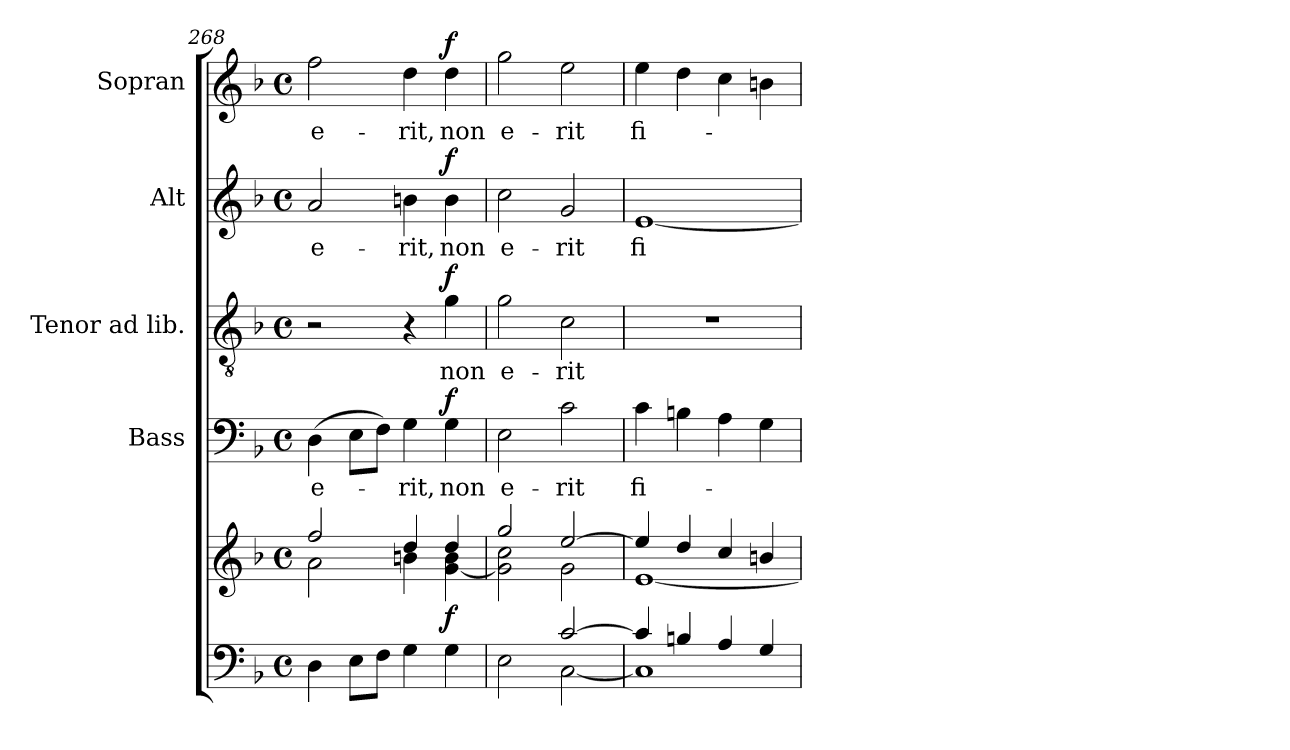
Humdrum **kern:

**kern	**kern	**dynam	**kern	**text	**dynam	**kern	**text	**dynam	**kern	**text	**dynam	**kern	**text	**dynam
*part5	*part5	*part5	*part4	*part4	*part4	*part3	*part3	*part3	*part2	*part2	*part2	*part1	*part1	*part1
*staff6	*staff5	*staff5/6	*staff4	*staff4	*staff4	*staff3	*staff3	*staff3	*staff2	*staff2	*staff2	*staff1	*staff1	*staff1
*	*	*	*I"Bass	*	*	*I"Tenor ad lib.	*	*	*I"Alt	*	*	*I"Sopran	*	*
*	*	*	*I'B.	*	*	*I'T.	*	*	*I'A.	*	*	*I'S.	*	*
*clefF4	*clefG2	*	*clefF4	*	*	*clefGv2	*	*	*clefG2	*	*	*clefG2	*	*
*k[b-]	*k[b-]	*	*k[b-]	*	*	*k[b-]	*	*	*k[b-]	*	*	*k[b-]	*	*
*F:	*F:	*	*F:	*	*	*F:	*	*	*F:	*	*	*F:	*	*
*M4/4	*M4/4	*	*M4/4	*	*	*M4/4	*	*	*M4/4	*	*	*M4/4	*	*
*met(c)	*met(c)	*	*met(c)	*	*	*met(c)	*	*	*met(c)	*	*	*met(c)	*	*
=268	=268	=268	=268	=268	=268	=268	=268	=268	=268	=268	=268	=268	=268	=268
*	*^	*	*	*	*	*	*	*	*	*	*	*	*	*
!	!	!	!	!	!LO:LY:b	!	!	!	!	!	!LO:LY:b	!	!	!LO:LY:b	!
4D\	2ff/	2a\	.	(>4D\	e-	.	2r	.	.	2a/	e-	.	2ff\	e-	.
8E\L	.	.	.	8E\L	.	.	.	.	.	.	.	.	.	.	.
8F\J	.	.	.	8F\J)	.	.	.	.	.	.	.	.	.	.	.
!	!	!	!	!	!LO:LY:b	!	!	!	!	!	!LO:LY:b	!	!	!LO:LY:b	!
4G\	4dd/	4bn\	.	4G\	-rit,	.	4r	.	.	4bn\	-rit,	.	4dd\	-rit,	.
!	!	!	!LO:DY:b	!	!LO:LY:b	!LO:DY:a	!	!LO:LY:b	!LO:DY:a	!	!LO:LY:b	!LO:DY:a	!	!LO:LY:b	!LO:DY:a
4G\	4dd/	[<4g\ 4b\	f	4G\	non	f	4g\	non	f	4b\	non	f	4dd\	non	f
=269	=269	=269	=269	=269	=269	=269	=269	=269	=269	=269	=269	=269	=269	=269	=269
*^	*	*	*	*	*	*	*	*	*	*	*	*	*	*	*
!	!	!	!	!	!	!LO:LY:b	!	!	!LO:LY:b	!	!	!LO:LY:b	!	!	!LO:LY:b	!
2ryy	2E\	2gg/	2g\] 2cc\	.	2E\	e-	.	2g\	e-	.	2cc\	e-	.	2gg\	e-	.
!	!	!	!	!	!	!LO:LY:b	!	!	!LO:LY:b	!	!	!LO:LY:b	!	!	!LO:LY:b	!
[>2c/	[<2C\	[>2ee/	2g\	.	2c\	-rit	.	2c\	-rit	.	2g/	-rit	.	2ee\	-rit	.
=270	=270	=270	=270	=270	=270	=270	=270	=270	=270	=270	=270	=270	=270	=270	=270	=270
!	!	!	!	!	!	!LO:LY:b	!	!	!	!	!	!LO:LY:b	!	!	!LO:LY:b	!
4c/]	1C]	4ee/]	[<1e	.	4c\	fi-	.	1r	.	.	[1e	fi-	.	4ee\	fi-	.
4Bn/	.	4dd/	.	.	4Bn\	.	.	.	.	.	.	.	.	4dd\	.	.
4A/	.	4cc/	.	.	4A\	.	.	.	.	.	.	.	.	4cc\	.	.
4G/	.	4bn/	.	.	4G\	.	.	.	.	.	.	.	.	4bn\	.	.
*v	*v	*	*	*	*	*	*	*	*	*	*	*	*	*	*	*
*	*v	*v	*	*	*	*	*	*	*	*	*	*	*	*	*
=	=	=	=	=	=	=	=	=	=	=	=	=	=	=
*-	*-	*-	*-	*-	*-	*-	*-	*-	*-	*-	*-	*-	*-	*-
